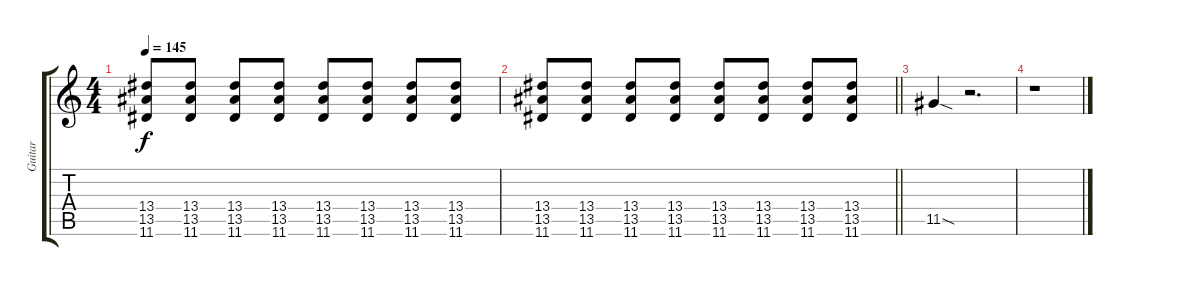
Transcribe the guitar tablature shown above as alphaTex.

\track ("Guitar" "Guitar") {instrument overdrivenguitar}
\staff {score tabs}
\tuning (E4 B3 G3 D3 A2 E2) {hide}
\ts (4 4)
\tempo 145
\clef g2
\ks c
(13.4 13.5 11.6).8{dy f} (13.4 13.5 11.6).8 (13.4 13.5 11.6).8 (13.4 13.5 11.6).8 (13.4 13.5 11.6).8 (13.4 13.5 11.6).8 (13.4 13.5 11.6).8 (13.4 13.5 11.6).8 |
\barLineRight lightlight
(13.4 13.5 11.6).8 (13.4 13.5 11.6).8 (13.4 13.5 11.6).8 (13.4 13.5 11.6).8 (13.4 13.5 11.6).8 (13.4 13.5 11.6).8 (13.4 13.5 11.6).8 (13.4 13.5 11.6).8 |
11.5{sod}.4 r.2{d} |
r.1
